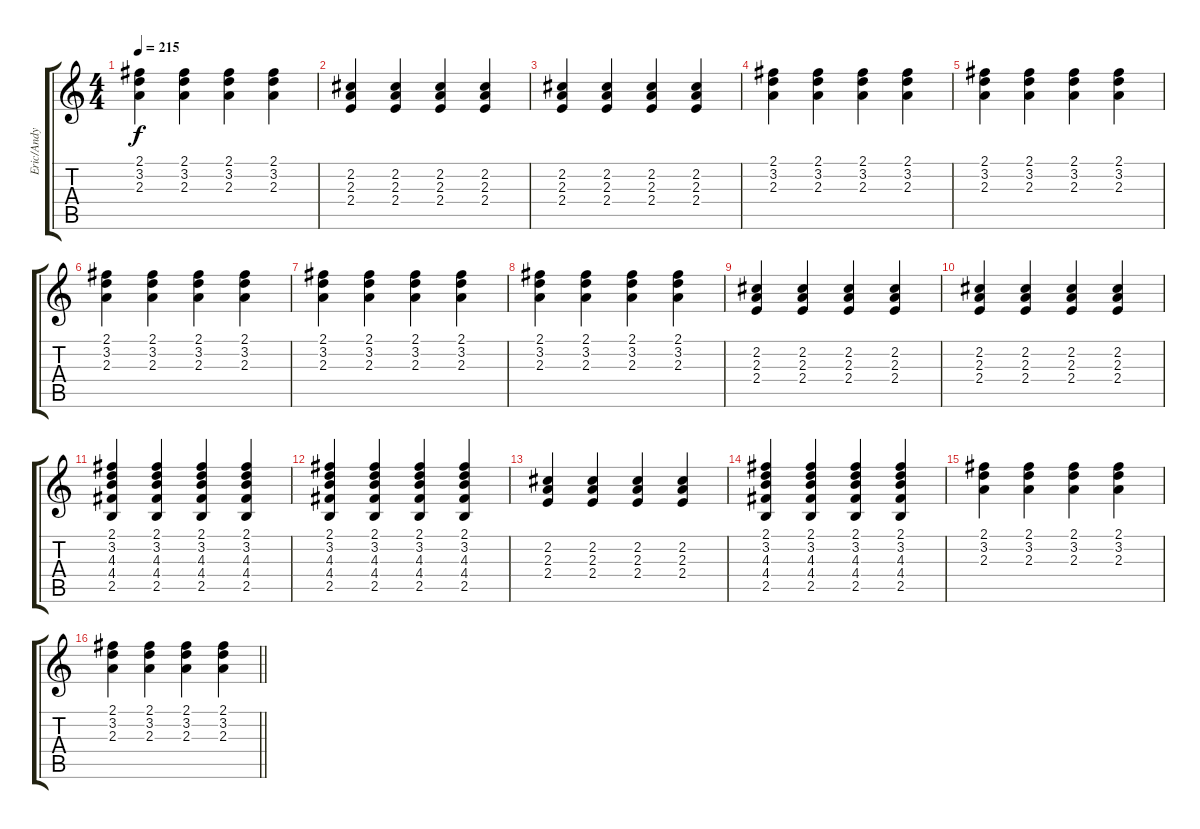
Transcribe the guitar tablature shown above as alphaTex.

\track ("Eric/Andy" "Eric/Andy") {instrument electricguitarclean}
\staff {score tabs}
\tuning (E4 B3 G3 D3 A2 E2) {hide}
\ts (4 4)
\tempo 215
\clef g2
\ks c
(2.1 3.2 2.3).4{dy f} (2.1 3.2 2.3).4 (2.1 3.2 2.3).4 (2.1 3.2 2.3).4 |
(2.2 2.3 2.4).4 (2.2 2.3 2.4).4 (2.2 2.3 2.4).4 (2.2 2.3 2.4).4 |
(2.2 2.3 2.4).4 (2.2 2.3 2.4).4 (2.2 2.3 2.4).4 (2.2 2.3 2.4).4 |
(2.1 3.2 2.3).4 (2.1 3.2 2.3).4 (2.1 3.2 2.3).4 (2.1 3.2 2.3).4 |
(2.1 3.2 2.3).4 (2.1 3.2 2.3).4 (2.1 3.2 2.3).4 (2.1 3.2 2.3).4 |
(2.1 3.2 2.3).4 (2.1 3.2 2.3).4 (2.1 3.2 2.3).4 (2.1 3.2 2.3).4 |
(2.1 3.2 2.3).4 (2.1 3.2 2.3).4 (2.1 3.2 2.3).4 (2.1 3.2 2.3).4 |
(2.1 3.2 2.3).4 (2.1 3.2 2.3).4 (2.1 3.2 2.3).4 (2.1 3.2 2.3).4 |
(2.2 2.3 2.4).4 (2.2 2.3 2.4).4 (2.2 2.3 2.4).4 (2.2 2.3 2.4).4 |
(2.2 2.3 2.4).4 (2.2 2.3 2.4).4 (2.2 2.3 2.4).4 (2.2 2.3 2.4).4 |
(2.1 3.2 4.3 4.4 2.5).4 (2.1 3.2 4.3 4.4 2.5).4 (2.1 3.2 4.3 4.4 2.5).4 (2.1 3.2 4.3 4.4 2.5).4 |
(2.1 3.2 4.3 4.4 2.5).4 (2.1 3.2 4.3 4.4 2.5).4 (2.1 3.2 4.3 4.4 2.5).4 (2.1 3.2 4.3 4.4 2.5).4 |
(2.2 2.3 2.4).4 (2.2 2.3 2.4).4 (2.2 2.3 2.4).4 (2.2 2.3 2.4).4 |
(2.1 3.2 4.3 4.4 2.5).4 (2.1 3.2 4.3 4.4 2.5).4 (2.1 3.2 4.3 4.4 2.5).4 (2.1 3.2 4.3 4.4 2.5).4 |
(2.1 3.2 2.3).4 (2.1 3.2 2.3).4 (2.1 3.2 2.3).4 (2.1 3.2 2.3).4 |
\barLineRight lightlight
(2.1 3.2 2.3).4 (2.1 3.2 2.3).4 (2.1 3.2 2.3).4 (2.1 3.2 2.3).4
